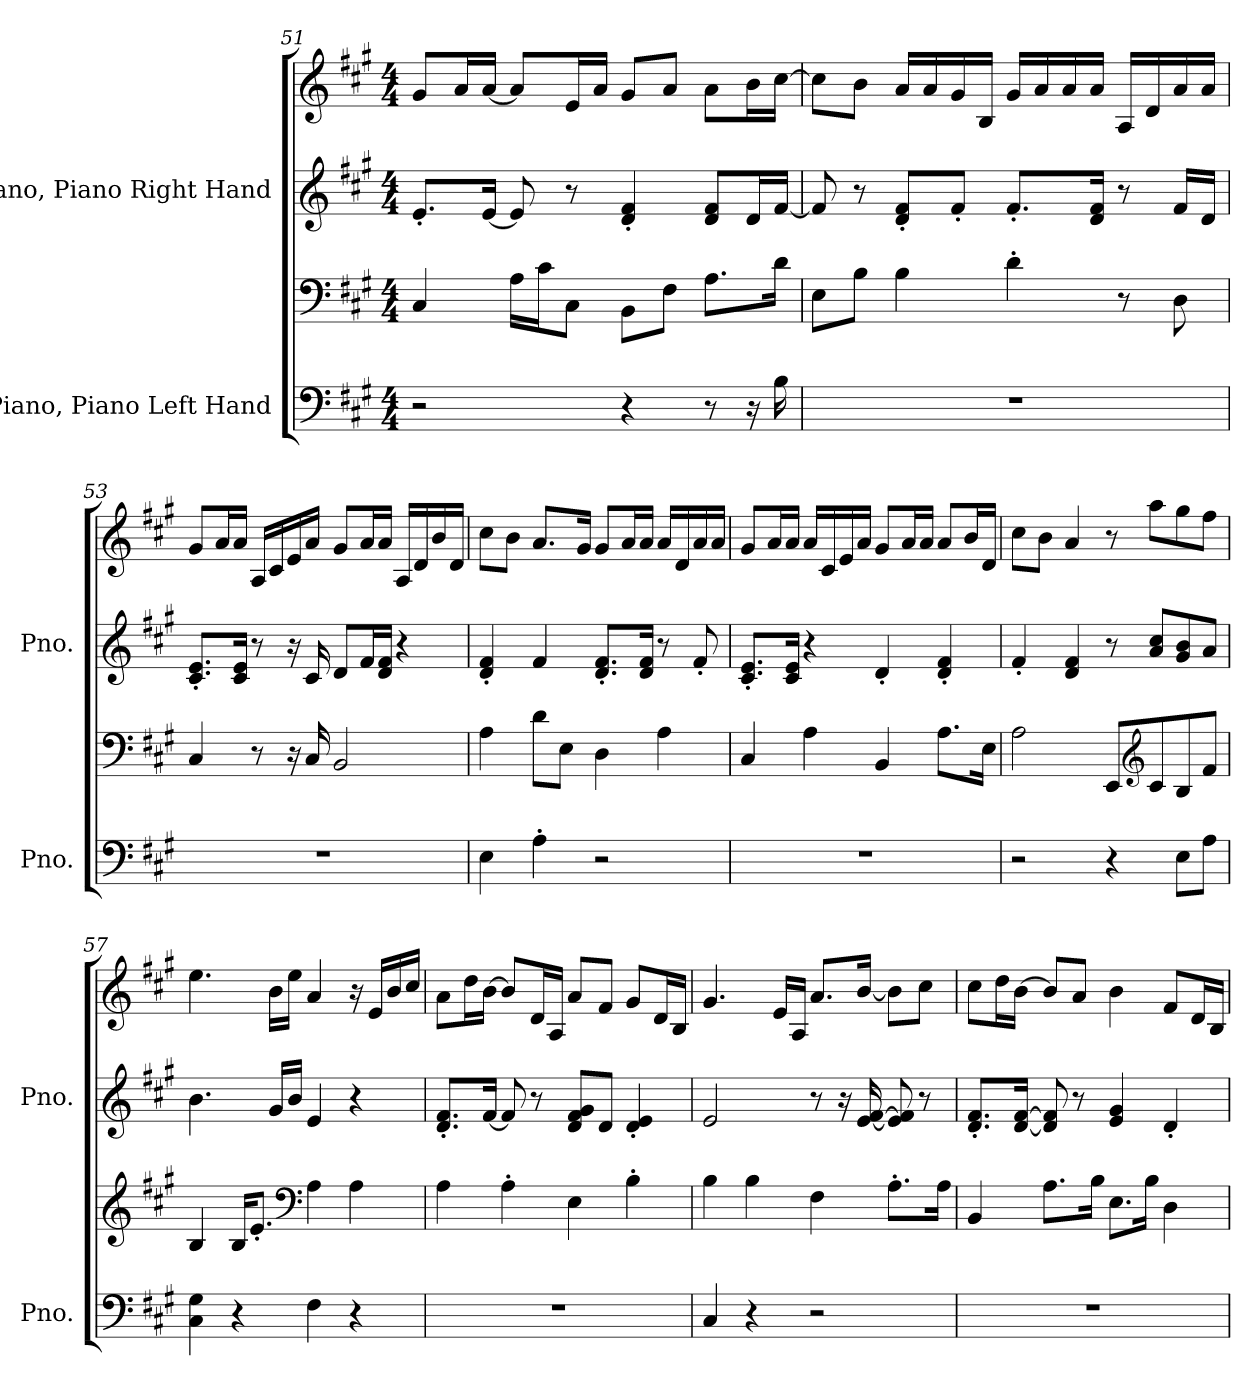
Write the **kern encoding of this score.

**kern	**kern	**kern	**kern
*part2	*part2	*part1	*part1
*staff4	*staff3	*staff2	*staff1
*I"Piano, Piano Left Hand	*	*I"Piano, Piano Right Hand	*
*I'Pno.	*	*I'Pno.	*
!!LO:PB:g=z
*clefF4	*clefF4	*clefG2	*clefG2
*k[f#c#g#]	*k[f#c#g#]	*k[f#c#g#]	*k[f#c#g#]
*M4/4	*M4/4	*M4/4	*M4/4
=51	=51	=51	=51
2r	4C#/	8.e'/L	8g#/L
.	.	.	16a/L
.	.	[16e/Jk	[16a/JJ
.	16A\LL	8e/]	8a/L]
.	16c#\J	.	.
.	8C#\J	8r	16e/L
.	.	.	16a/JJ
4r	8BB\L	4d/' 4f#/'	8g#/L
.	8F#\J	.	8a/J
8r	8.A\L	8d/ 8f#/L	8a\L
16r	.	16d/L	16b\L
16B\	16d\Jk	[16f#/JJ	[16cc#\JJ
=52	=52	=52	=52
1r	8E\L	8f#/]	8cc#\L]
.	8B\J	8r	8b\J
.	4B\	8d/' 8f#/'L	16a/LL
.	.	.	16a/
.	.	8f#'/J	16g#/
.	.	.	16B/JJ
.	4d'\	8.f#'/L	16g#/LL
.	.	.	16a/
.	.	.	16a/
.	.	16d/ 16f#/Jk	16a/JJ
.	8r	8r	16A/LL
.	.	.	16d/
.	8D\	16f#/LL	16a/
.	.	16d/JJ	16a/JJ
=53	=53	=53	=53
1r	4C#/	8.c#/' 8.e/'L	8g#/L
.	.	.	16a/L
.	.	16c#/ 16e/Jk	16a/JJ
.	8r	8r	16A/LL
.	.	.	16c#/
.	16r	16r	16e/
.	16C#/	16c#/	16a/JJ
.	2BB/	8d/L	8g#/L
.	.	16f#/L	16a/L
.	.	16d/ 16f#/JJ	16a/JJ
.	.	4r	16A/LL
.	.	.	16d/
.	.	.	16b/
.	.	.	16d/JJ
!!LO:LB:g=z
=54	=54	=54	=54
4E\	4A\	4d/' 4f#/'	8cc#\L
.	.	.	8b\J
4A'\	8d\L	4f#/	8.a/L
.	8E\J	.	.
.	.	.	16g#/Jk
2r	4D\	8.d/' 8.f#/'L	8g#/L
.	.	.	16a/L
.	.	16d/ 16f#/Jk	16a/JJ
.	4A\	8r	16a/LL
.	.	.	16d/
.	.	8f#'/	16a/
.	.	.	16a/JJ
=55	=55	=55	=55
1r	4C#/	8.c#/' 8.e/'L	8g#/L
.	.	.	16a/L
.	.	16c#/ 16e/Jk	16a/JJ
.	4A\	4r	16a/LL
.	.	.	16c#/
.	.	.	16e/
.	.	.	16a/JJ
.	4BB/	4d'/	8g#/L
.	.	.	16a/L
.	.	.	16a/JJ
.	8.A\L	4d/' 4f#/'	8a/L
.	.	.	16b/L
.	16E\Jk	.	16d/JJ
=56	=56	=56	=56
2r	2A\	4f#'/	8cc#\L
.	.	.	8b\J
.	.	4d/ 4f#/	4a/
4r	8EE/L	8r	8r
*	*clefG2	*	*
.	8c#/	8a/ 8cc#/L	8aa\L
8E\L	8B/	8g#/ 8b/	8gg#\
8A\J	8f#/J	8a/J	8ff#\J
!!LO:LB:g=z
=57	=57	=57	=57
4C#\ 4G#\	4B/	4.b\	4.ee\
4r	16B/KL	.	.
.	8.e'/J	.	.
.	.	16g#/LL	16b\LL
.	.	16b/JJ	16ee\JJ
*	*clefF4	*	*
4F#\	4A\	4e/	4a/
4r	4A\	4r	16r
.	.	.	16e/LL
.	.	.	16b/
.	.	.	16cc#/JJ
=58	=58	=58	=58
1r	4A\	8.d/' 8.f#/'L	8a\L
.	.	.	16dd\L
.	.	[16f#/Jk	[16b\JJ
.	4A'\	8f#/]	8b/L]
.	.	8r	16d/L
.	.	.	16A/JJ
.	4E\	8d/ 8f#/ 8g#/L	8a/L
.	.	8d/J	8f#/J
.	4B'\	4d/' 4e/'	8g#/L
.	.	.	16d/L
.	.	.	16B/JJ
=59	=59	=59	=59
4C#/	4B\	2e/	4.g#/
4r	4B\	.	.
.	.	.	16e/LL
.	.	.	16A/JJ
2r	4F#\	8r	8.a/L
.	.	16r	.
.	.	[16e/ [16f#/	[16b/Jk
.	8.A'\L	8e/] 8f#/]	8b\L]
.	.	8r	8cc#\J
.	16A\Jk	.	.
!!LO:PB:g=z
=60	=60	=60	=60
1r	4BB/	8.d/' 8.f#/'L	8cc#\L
.	.	.	16dd\L
.	.	[16d/ [16f#/Jk	[16b\JJ
.	8.A\L	8d/] 8f#/]	8b/L]
.	.	8r	8a/J
.	16B\Jk	.	.
.	8.E\L	4e/ 4g#/	4b\
.	16B\Jk	.	.
.	4D\	4d'/	8f#/L
.	.	.	16d/L
.	.	.	16B/JJ
=	=	=	=
*-	*-	*-	*-
